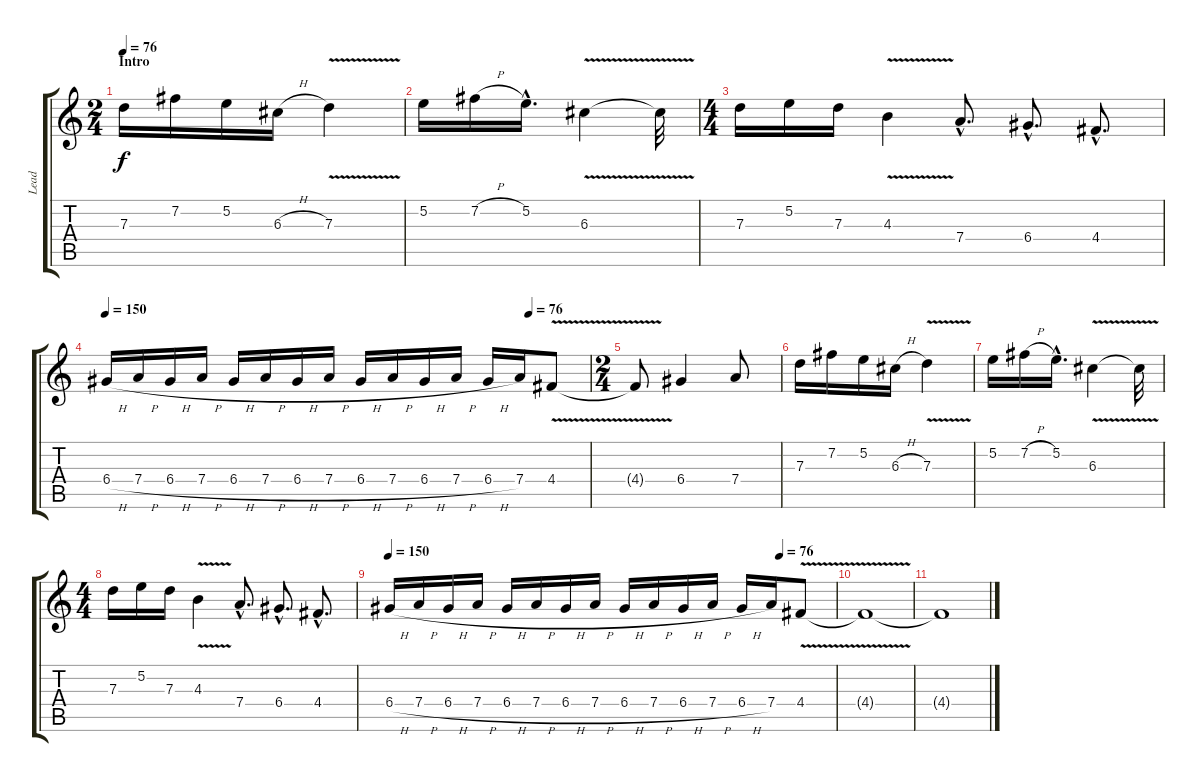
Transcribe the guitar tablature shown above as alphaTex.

\track ("Lead" "Lead") {instrument distortionguitar}
\staff {score tabs}
\tuning (E4 B3 G3 D3 A2 E2) {hide}
\ts (2 4)
\section ("" "Intro")
\tempo 76
\clef g2
\ks c
7.3.16{dy f instrument distortionguitar} 7.2.16 5.2.16 6.3{h}.16 7.3{v}.4 |
5.2.16 7.2{h}.16 5.2{hac}.16{d} 6.3{v}.4 6.3{t}.32 |
\ts (4 4)
7.3.16 5.2.16 7.3.16 4.3{v}.4 7.4{hac}.8{d} 6.4{hac}.8{d} 4.4{hac}.8{d} |
\tempo 150
\tempo (76 0.875)
6.4{h}.16 7.4{h}.16 6.4{h}.16 7.4{h}.16 6.4{h}.16 7.4{h}.16 6.4{h}.16 7.4{h}.16 6.4{h}.16 7.4{h}.16 6.4{h}.16 7.4{h}.16 6.4{h}.16 7.4.16 4.4{v}.8 |
\ts (2 4)
4.4{t}.8 6.4.4 7.4.8 |
7.3.16 7.2.16 5.2.16 6.3{h}.16 7.3{v}.4 |
5.2.16 7.2{h}.16 5.2{hac}.16{d} 6.3{v}.4 6.3{t}.32 |
\ts (4 4)
7.3.16 5.2.16 7.3.16 4.3{v}.4 7.4{hac}.8{d} 6.4{hac}.8{d} 4.4{hac}.8{d} |
\tempo 150
\tempo (76 0.875)
6.4{h}.16 7.4{h}.16 6.4{h}.16 7.4{h}.16 6.4{h}.16 7.4{h}.16 6.4{h}.16 7.4{h}.16 6.4{h}.16 7.4{h}.16 6.4{h}.16 7.4{h}.16 6.4{h}.16 7.4.16 4.4{v}.8 |
4.4{t}.1 |
4.4{t}.1{volume 5}
